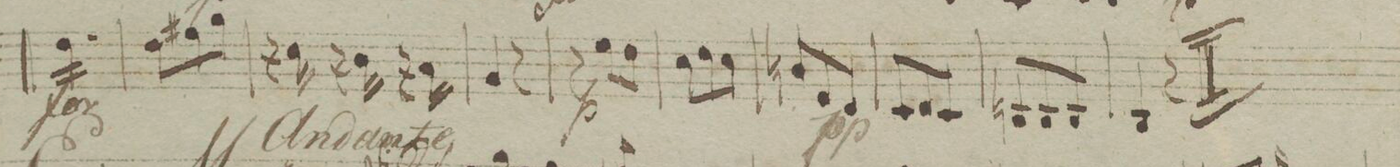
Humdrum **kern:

**kern	**dynam
*I"Violin 2do	*
*clefG2	*
*k[b-e-]	*
*M3/8	*
*tremolo	*
16dd\LL	f
16dd\	.
16dd\	.
16dd\	.
16dd\	.
16dd\JJ	.
*Xtremolo	*
=168	=168
8dd\L	.
8ff#X\	.
8gg\J	.
=169	=169
16r	.
16cc\	.
16r	.
16b-\	.
16r	.
16a\	.
=170	=170
4g/	.
8r	.
=171	=171
8r	p
8ee-\L	.
8dd\J	.
=172	=172
8cc\L	.
8dd\	.
8cc\J	.
=173	=173
8bn/L	.
8e-/	.
8d/J	pp
=174	=174
8c/L	.
8d/	.
8c/J	.
=175	=175
8Bn/L	.
8B/	.
8B/J	.
=176	=176
4B-/	.
8r	.
==	==
*-	*-
